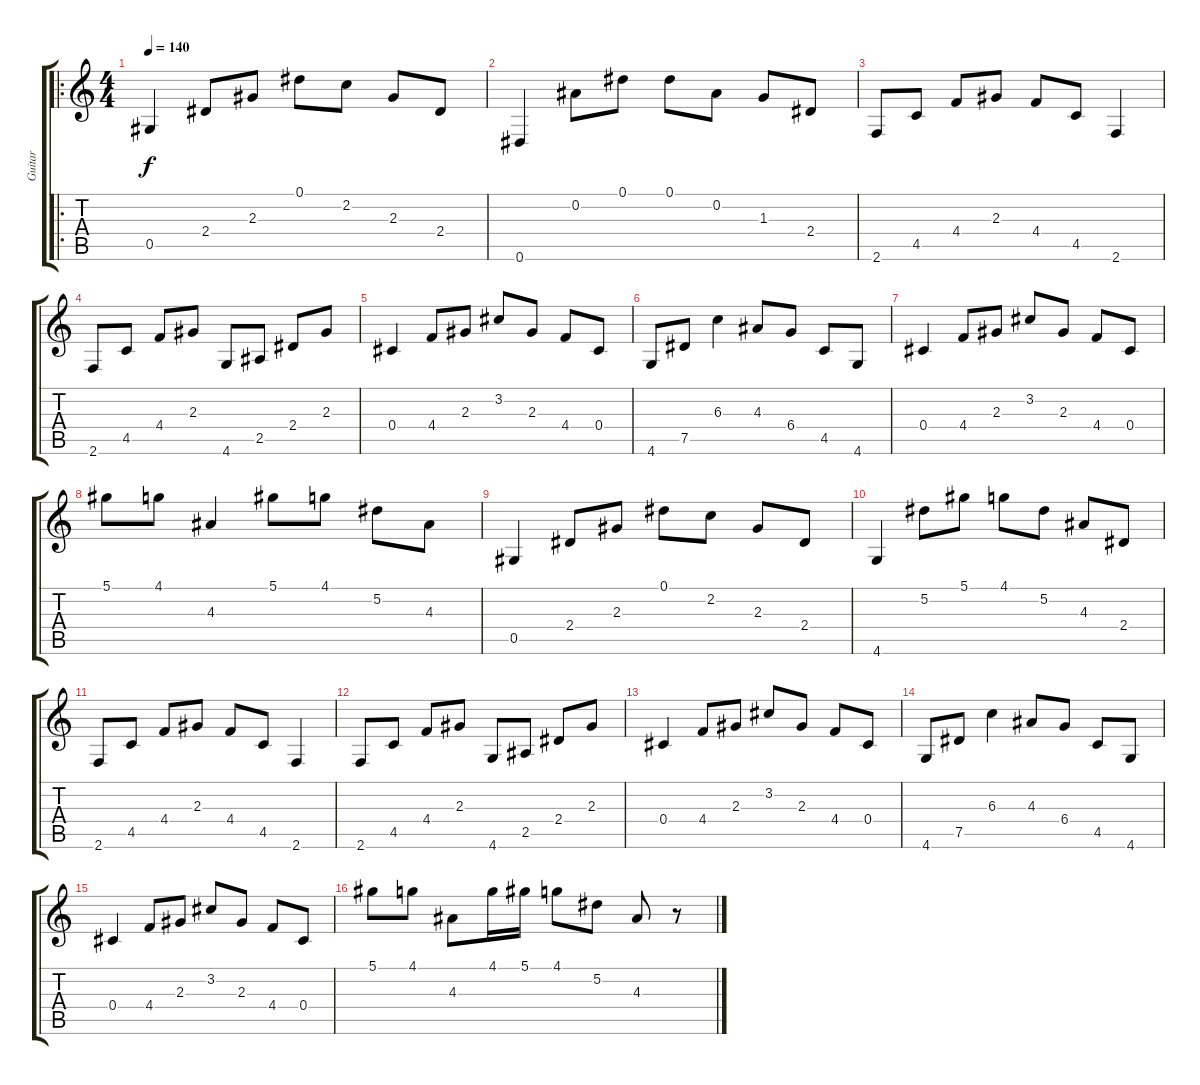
\track ("Guitar" "Guitar") {instrument acousticguitarsteel}
\staff {score tabs}
\tuning (Eb4 Bb3 Gb3 Db3 Ab2 Eb2) {hide}
\ro
\ts (4 4)
\tempo 140
\clef g2
\ks c
0.5.4{dy f} 2.4.8 2.3.8 0.1.8 2.2.8 2.3.8 2.4.8 |
0.6.4 0.2.8 0.1.8 0.1.8 0.2.8 1.3.8 2.4.8 |
2.6.8 4.5.8 4.4.8 2.3.8 4.4.8 4.5.8 2.6.4 |
2.6.8 4.5.8 4.4.8 2.3.8 4.6.8 2.5.8 2.4.8 2.3.8 |
0.4.4 4.4.8 2.3.8 3.2.8 2.3.8 4.4.8 0.4.8 |
4.6.8 7.5.8 6.3.4 4.3.8 6.4.8 4.5.8 4.6.8 |
0.4.4 4.4.8 2.3.8 3.2.8 2.3.8 4.4.8 0.4.8 |
5.1.8 4.1.8 4.3.4 5.1.8 4.1.8 5.2.8 4.3.8 |
0.5.4 2.4.8 2.3.8 0.1.8 2.2.8 2.3.8 2.4.8 |
4.6.4 5.2.8 5.1.8 4.1.8 5.2.8 4.3.8 2.4.8 |
2.6.8 4.5.8 4.4.8 2.3.8 4.4.8 4.5.8 2.6.4 |
2.6.8 4.5.8 4.4.8 2.3.8 4.6.8 2.5.8 2.4.8 2.3.8 |
0.4.4 4.4.8 2.3.8 3.2.8 2.3.8 4.4.8 0.4.8 |
4.6.8 7.5.8 6.3.4 4.3.8 6.4.8 4.5.8 4.6.8 |
0.4.4 4.4.8 2.3.8 3.2.8 2.3.8 4.4.8 0.4.8 |
5.1.8 4.1.8 4.3.8 4.1.16 5.1.16 4.1.8 5.2.8 4.3.8 r.8
